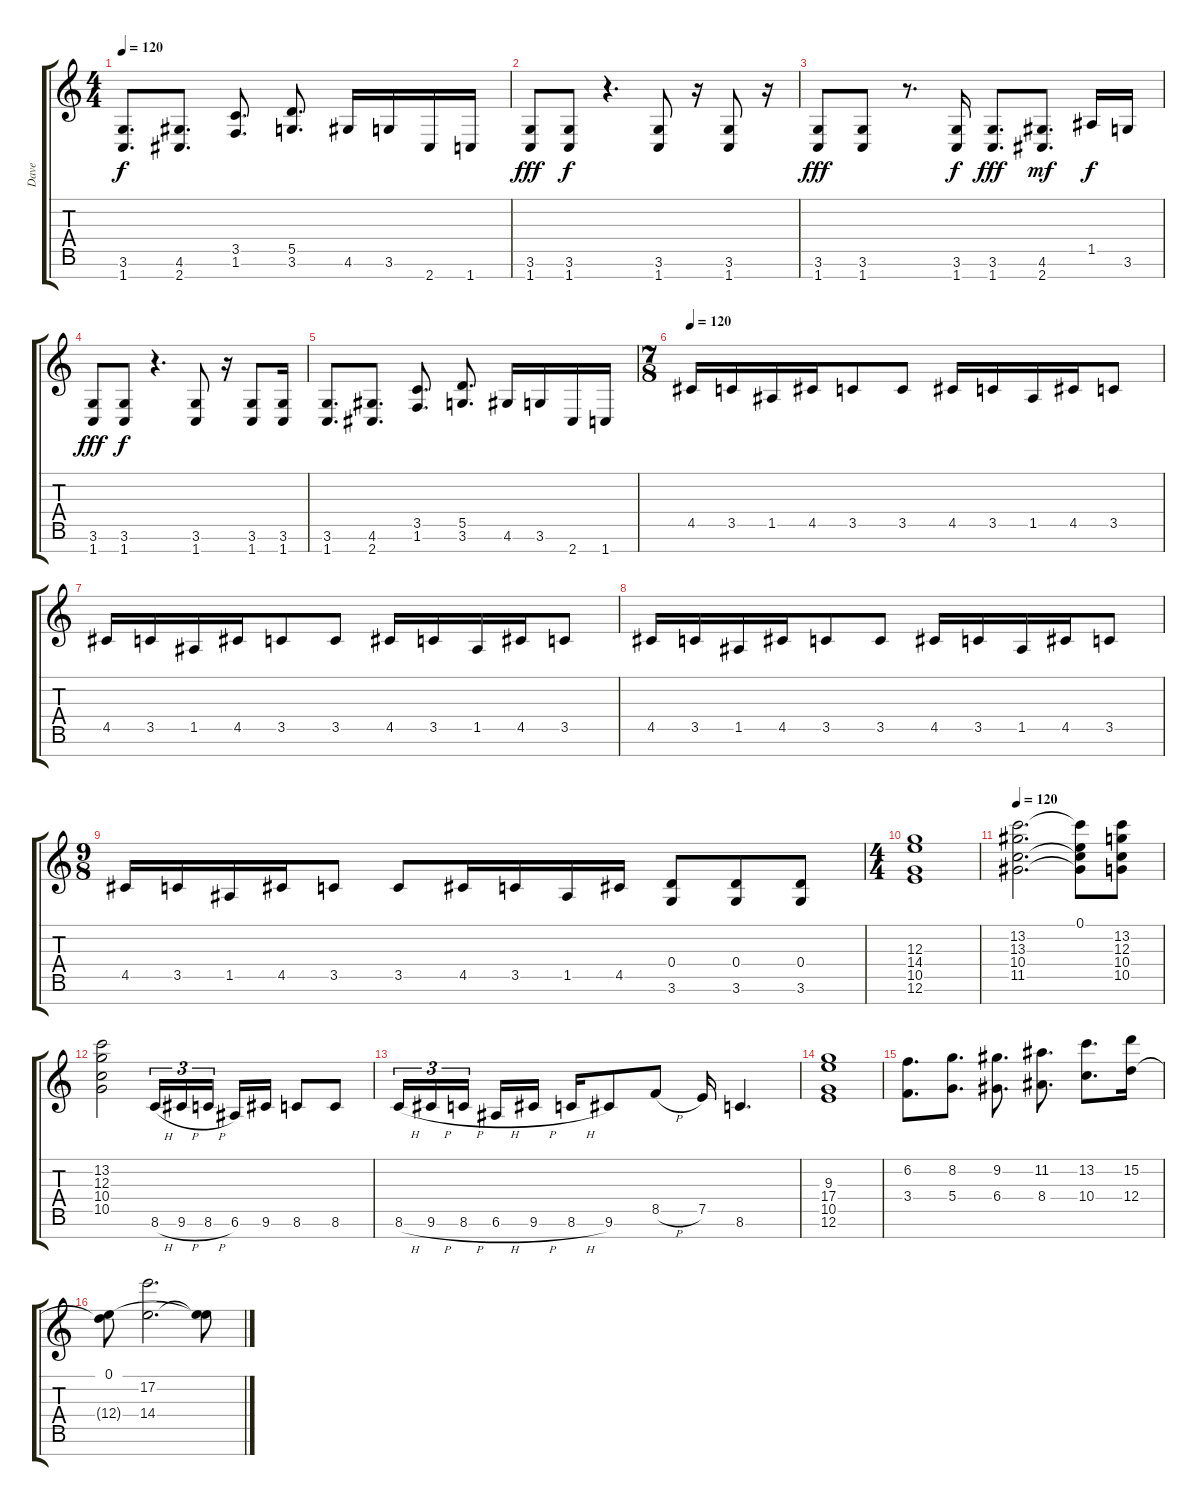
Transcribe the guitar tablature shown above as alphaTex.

\track ("Dave" "Dave") {instrument distortionguitar}
\staff {score tabs}
\tuning (E4 B3 G3 D3 A2 E2 B1) {hide}
\ts (4 4)
\tempo 120
\clef g2
\ks c
(3.6 1.7).8{d dy f} (4.6 2.7).8{d} (3.5 1.6).8{d} (5.5 3.6).8{d} 4.6.16 3.6.16 2.7.16 1.7.16 |
(3.6 1.7).8{dy fff} (3.6 1.7).8{dy f} r.4{d} (3.6 1.7).8 r.16 (3.6 1.7).8 r.16 |
(3.6 1.7).8{dy fff} (3.6 1.7).8 r.8{d} (3.6 1.7).16{dy f} (3.6 1.7).8{d dy fff} (4.6 2.7).8{d dy mf} 1.5.16{dy f} 3.6.16 |
(3.6 1.7).8{dy fff} (3.6 1.7).8{dy f} r.4{d} (3.6 1.7).8 r.16 (3.6 1.7).8 (3.6 1.7).16 |
(3.6 1.7).8{d} (4.6 2.7).8{d} (3.5 1.6).8{d} (5.5 3.6).8{d} 4.6.16 3.6.16 2.7.16 1.7.16 |
\ts (7 8)
\tempo 120
4.5.16 3.5.16 1.5.16 4.5.16 3.5.8 3.5.8 4.5.16 3.5.16 1.5.16 4.5.16 3.5.8 |
4.5.16 3.5.16 1.5.16 4.5.16 3.5.8 3.5.8 4.5.16 3.5.16 1.5.16 4.5.16 3.5.8 |
4.5.16 3.5.16 1.5.16 4.5.16 3.5.8 3.5.8 4.5.16 3.5.16 1.5.16 4.5.16 3.5.8 |
\ts (9 8)
4.5.16 3.5.16 1.5.16 4.5.16 3.5.8 3.5.8 4.5.16 3.5.16 1.5.16 4.5.16 (0.4 3.6).8 (0.4 3.6).8 (0.4 3.6).8 |
\ts (4 4)
(12.3 14.4 10.5 12.6).1 |
\tempo 120
(13.2 13.3 10.4 11.5).2{d} (0.1 13.2{t} 10.4{t} 11.5{t}).8 (13.2 12.3 10.4 10.5).8 |
(13.2 12.3 10.4 10.5).2 8.6{h}.16{tu (3 2)} 9.6{h}.16{tu (3 2)} 8.6{h}.16{tu (3 2) beam splitsecondary} 6.6.16 9.6.16 8.6.8 8.6.8 |
8.6{h}.16{tu (3 2)} 9.6{h}.16{tu (3 2)} 8.6{h}.16{tu (3 2) beam splitsecondary} 6.6{h}.16 9.6{h}.16 8.6{h}.16 9.6.8 8.5{h}.8 7.5.16 8.6.4{d} |
(9.3 17.4 10.5 12.6).1 |
(6.2 3.4).8{d} (8.2 5.4).8{d} (9.2 6.4).8{d} (11.2 8.4).8{d} (13.2 10.4).8{d} (15.2 12.4).16 |
(0.1 12.4{t}).8 (17.2 14.4).2{d} (0.1{t} 14.4{t}).8
